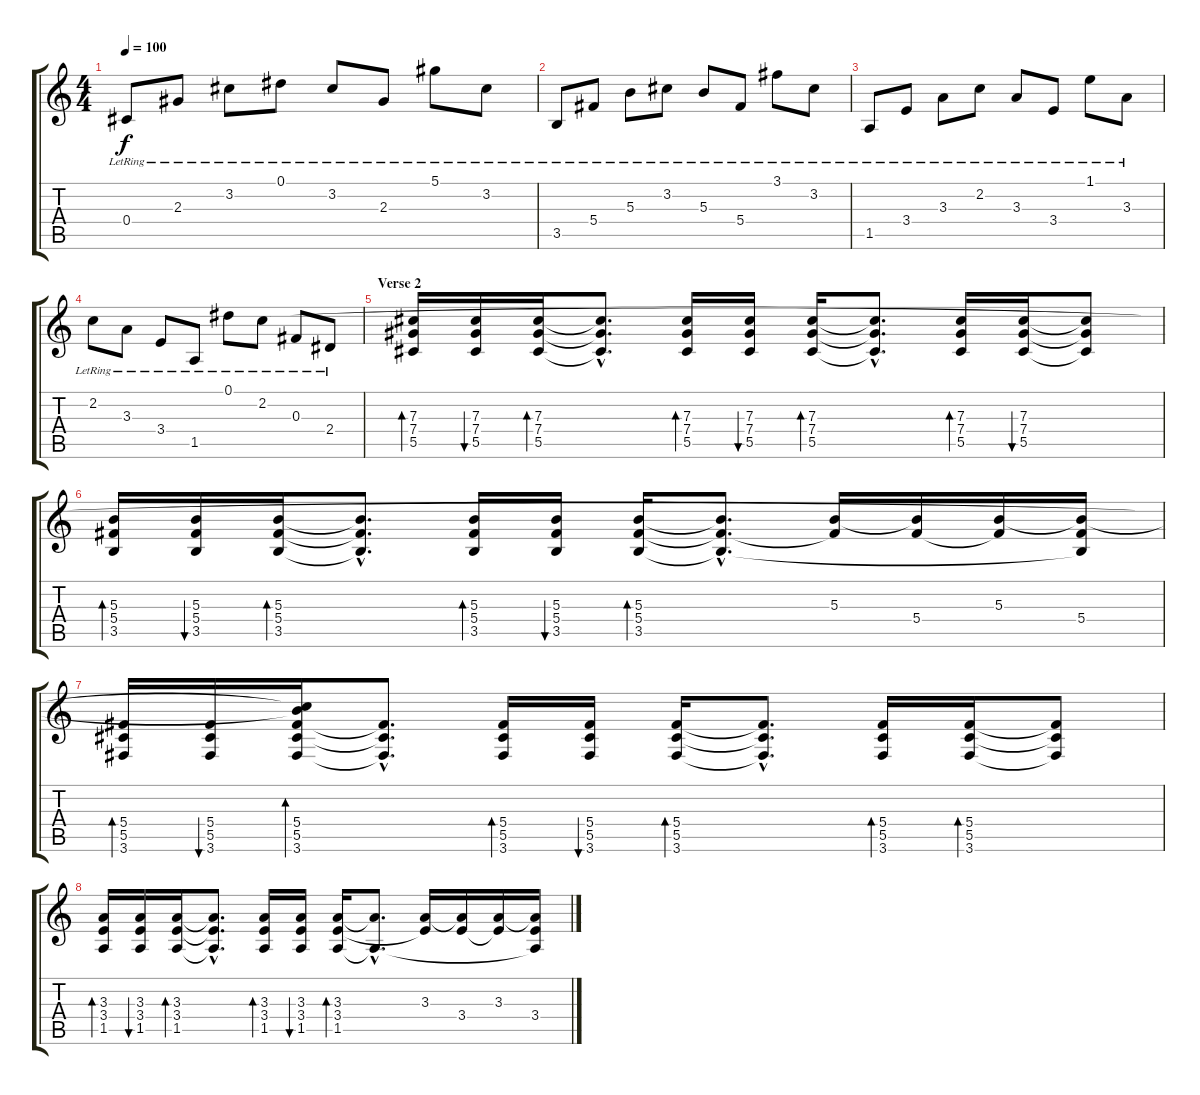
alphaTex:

\track "" {instrument acousticguitarsteel}
\staff {score tabs}
\tuning (Eb4 Bb3 Gb3 Db3 Ab2 Eb2) {hide}
\ts (4 4)
\tempo 100
\clef g2
\ks c
0.4{lr}.8{dy f} 2.3{lr}.8 3.2{lr}.8 0.1{lr}.8 3.2{lr}.8 2.3{lr}.8 5.1{lr}.8 3.2{lr}.8 |
3.5{lr}.8 5.4{lr}.8 5.3{lr}.8 3.2{lr}.8 5.3{lr}.8 5.4{lr}.8 3.1{lr}.8 3.2{lr}.8 |
1.5{lr}.8 3.4{lr}.8 3.3{lr}.8 2.2{lr}.8 3.3{lr}.8 3.4{lr}.8 1.1{lr}.8 3.3{lr}.8 |
2.2{lr}.8 3.3{lr}.8 3.4{lr}.8 1.5{lr}.8 0.1{lr}.8 2.2{lr}.8 0.3{lr}.8 2.4{lr}.8 |
\section ("" "Verse 2")
(7.3 7.4 5.5).16{bd 60} (7.3 7.4 5.5).16{bu 60} (7.3 7.4 5.5).16{bd 60} (7.3{hac t} 7.4{hac t} 5.5{hac t}).8{d} (7.3 7.4 5.5).16{bd 60} (7.3 7.4 5.5).16{bu 60} (7.3 7.4 5.5).16{bd 60} (7.3{hac t} 7.4{hac t} 5.5{hac t}).8{d} (7.3 7.4 5.5).16{bd 60} (7.3 7.4 5.5).16{bu 60} (7.3{t} 7.4{t} 5.5{t}).8 |
(5.3 5.4 3.5).16{bd 60} (5.3 5.4 3.5).16{bu 60} (5.3 5.4 3.5).16{bd 60} (5.3{hac t} 5.4{hac t} 3.5{hac t}).8{d} (5.3 5.4 3.5).16{bd 60} (5.3 5.4 3.5).16{bu 60} (5.3 5.4 3.5).16{bd 60} (5.3{hac t} 5.4{hac t} 3.5{hac t}).8{d} (5.3 5.4{t}).16 (5.3{t} 5.4).16 (5.3 5.4{t}).16 (5.3{t} 5.4 3.5{t}).16 |
(5.4 5.5 3.6).16{bd 60} (5.4 5.5 3.6).16{bu 60} (2.2{t} 5.3{t} 5.4 5.5 3.6).16{bd 60} (5.4{hac t} 5.5{hac t} 3.6{hac t}).8{d} (5.4 5.5 3.6).16{bd 60} (5.4 5.5 3.6).16{bu 60} (5.4 5.5 3.6).16{bd 60} (5.4{hac t} 5.5{hac t} 3.6{hac t}).8{d} (5.4 5.5 3.6).16{bd 60} (5.4 5.5 3.6).16{bd 60} (5.4{t} 5.5{t} 3.6{t}).8 |
(3.3 3.4 1.5).16{bd 60} (3.3 3.4 1.5).16{bu 60} (3.3 3.4 1.5).16{bd 60} (3.3{hac t} 3.4{hac t} 1.5{hac t}).8{d} (3.3 3.4 1.5).16{bd 60} (3.3 3.4 1.5).16{bu 60} (3.3 3.4 1.5).16{bd 60} (3.3{hac t} 1.5{hac t}).8{d} (3.3 3.4{t}).16 (3.3{t} 3.4).16 (3.3 3.4{t}).16 (3.3{t} 3.4 1.5{t}).16
